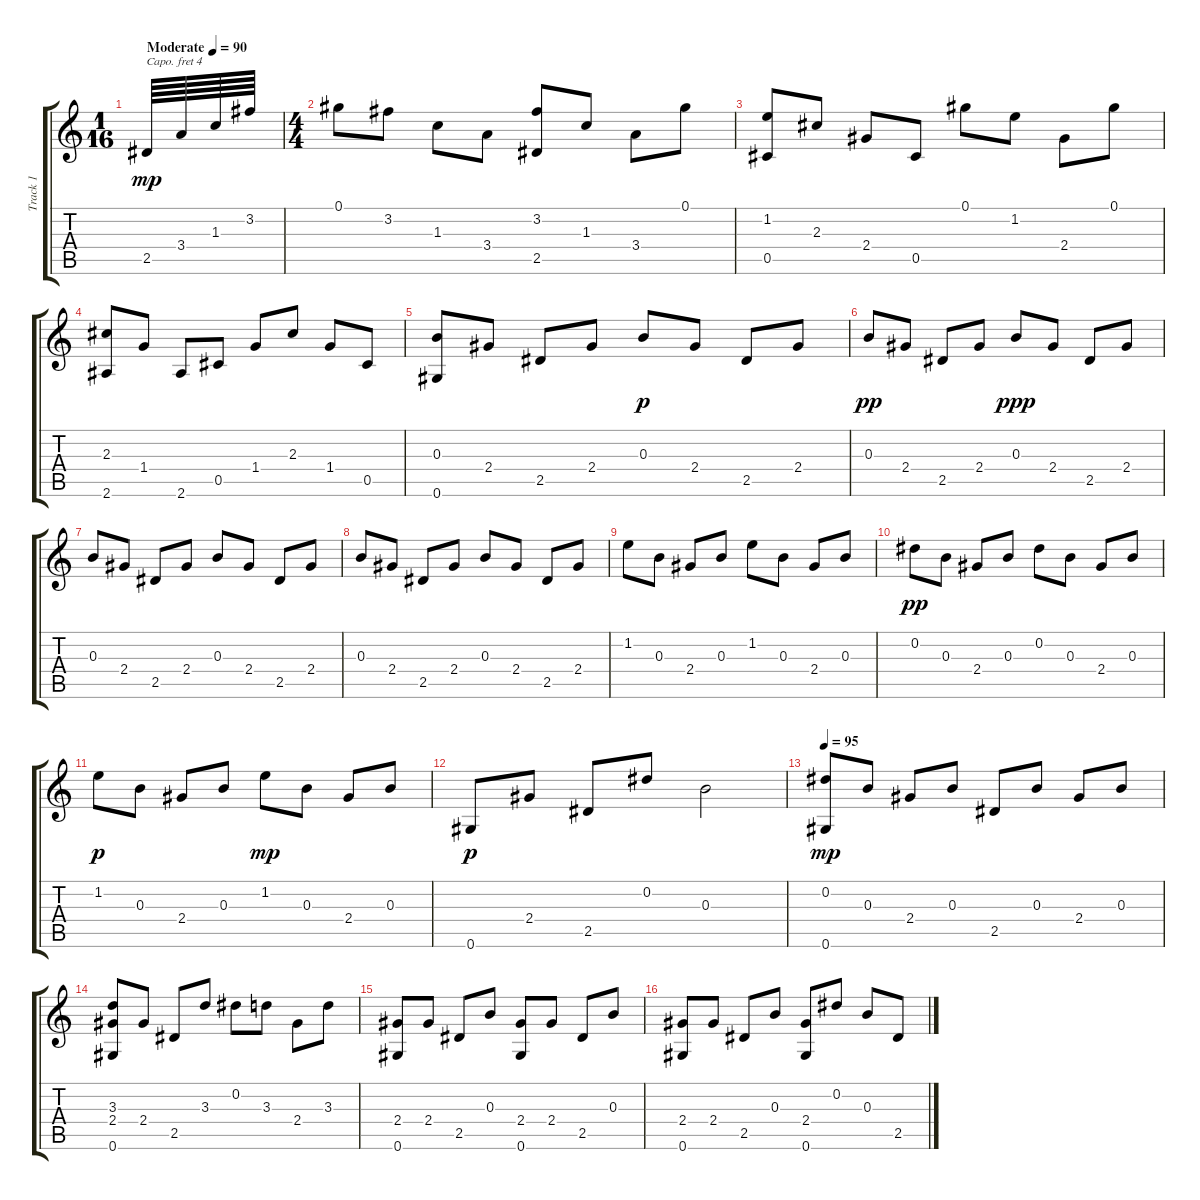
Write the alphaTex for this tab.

\track ("Track 1" "Track 1") {instrument acousticguitarnylon}
\staff {score tabs}
\capo 4
\tuning (E4 B3 G3 D3 A2 E2) {hide}
\ts (1 16)
\tempo (90 "Moderate")
\clef g2
\ks c
2.5.64{dy mp instrument acousticguitarnylon} 3.4.64 1.3.64 3.2.64 |
\ts (4 4)
0.1.8 3.2.8 1.3.8 3.4.8 (3.2 2.5).8 1.3.8 3.4.8 0.1.8 |
(1.2 0.5).8 2.3.8 2.4.8 0.5.8 0.1.8 1.2.8 2.4.8 0.1.8 |
(2.3 2.6).8 1.4.8 2.6.8 0.5.8 1.4.8 2.3.8 1.4.8 0.5.8 |
(0.3 0.6).8 2.4.8 2.5.8 2.4.8 0.3.8{dy p} 2.4.8 2.5.8 2.4.8 |
0.3.8{dy pp} 2.4.8 2.5.8 2.4.8 0.3.8{dy ppp} 2.4.8 2.5.8 2.4.8 |
0.3.8 2.4.8 2.5.8 2.4.8 0.3.8 2.4.8 2.5.8 2.4.8 |
0.3.8 2.4.8 2.5.8 2.4.8 0.3.8 2.4.8 2.5.8 2.4.8 |
1.2.8 0.3.8 2.4.8 0.3.8 1.2.8 0.3.8 2.4.8 0.3.8 |
0.2.8{dy pp} 0.3.8 2.4.8 0.3.8 0.2.8 0.3.8 2.4.8 0.3.8 |
1.2.8{dy p} 0.3.8 2.4.8 0.3.8 1.2.8{dy mp} 0.3.8 2.4.8 0.3.8 |
0.6.8{dy p} 2.4.8 2.5.8 0.2.8 0.3.2 |
\tempo 95
(0.2 0.6).8{dy mp} 0.3.8 2.4.8 0.3.8 2.5.8 0.3.8 2.4.8 0.3.8 |
(3.3 2.4 0.6).8 2.4.8 2.5.8 3.3.8 0.2.8 3.3.8 2.4.8 3.3.8 |
(2.4 0.6).8 2.4.8 2.5.8 0.3.8 (2.4 0.6).8 2.4.8 2.5.8 0.3.8 |
(2.4 0.6).8 2.4.8 2.5.8 0.3.8 (2.4 0.6).8 0.2.8 0.3.8 2.5.8
